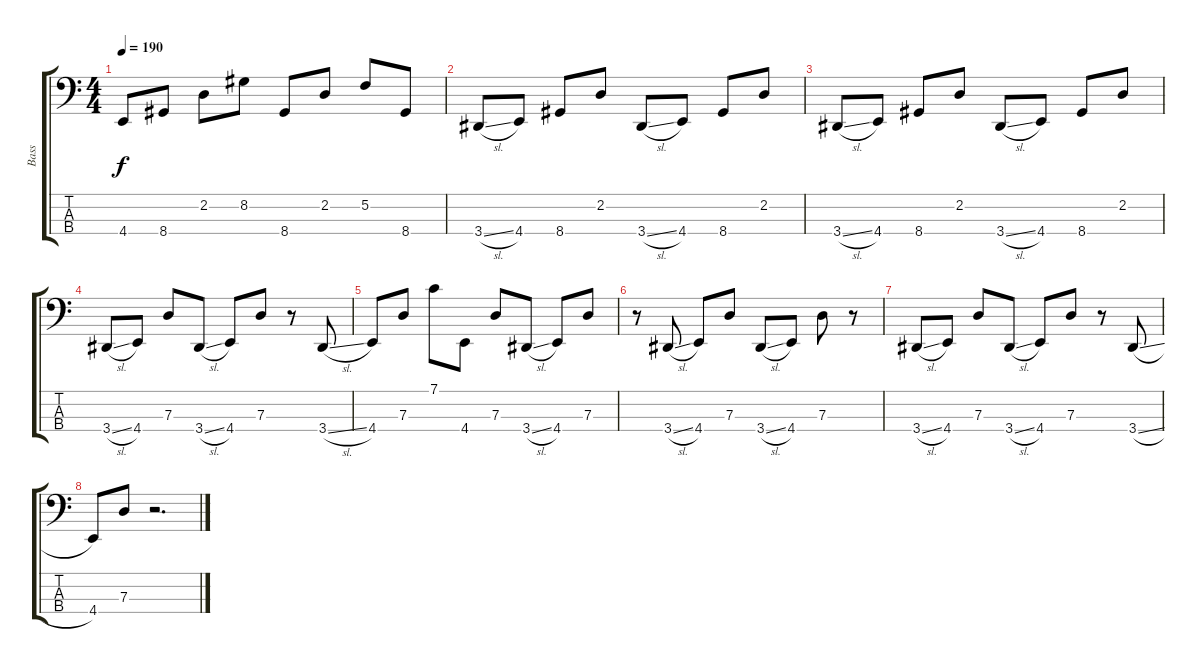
\track ("Bass" "Bass") {instrument electricbassfinger}
\staff {score tabs}
\tuning (F2 C2 G1 C1) {hide}
\ts (4 4)
\tempo 190
\clef f4
\ks c
4.4.8{dy f} 8.4.8 2.2.8 8.2.8 8.4.8 2.2.8 5.2.8 8.4.8 |
3.4{sl}.8 4.4.8 8.4.8 2.2.8 3.4{sl}.8 4.4.8 8.4.8 2.2.8 |
3.4{sl}.8 4.4.8 8.4.8 2.2.8 3.4{sl}.8 4.4.8 8.4.8 2.2.8 |
3.4{sl}.8 4.4.8 7.3.8 3.4{sl}.8 4.4.8 7.3.8 r.8 3.4{sl}.8 |
4.4.8 7.3.8 7.1.8 4.4.8 7.3.8 3.4{sl}.8 4.4.8 7.3.8 |
r.8 3.4{sl}.8 4.4.8 7.3.8 3.4{sl}.8 4.4.8 7.3.8 r.8 |
3.4{sl}.8 4.4.8 7.3.8 3.4{sl}.8 4.4.8 7.3.8 r.8 3.4{sl}.8 |
4.4.8 7.3.8 r.2{d}
